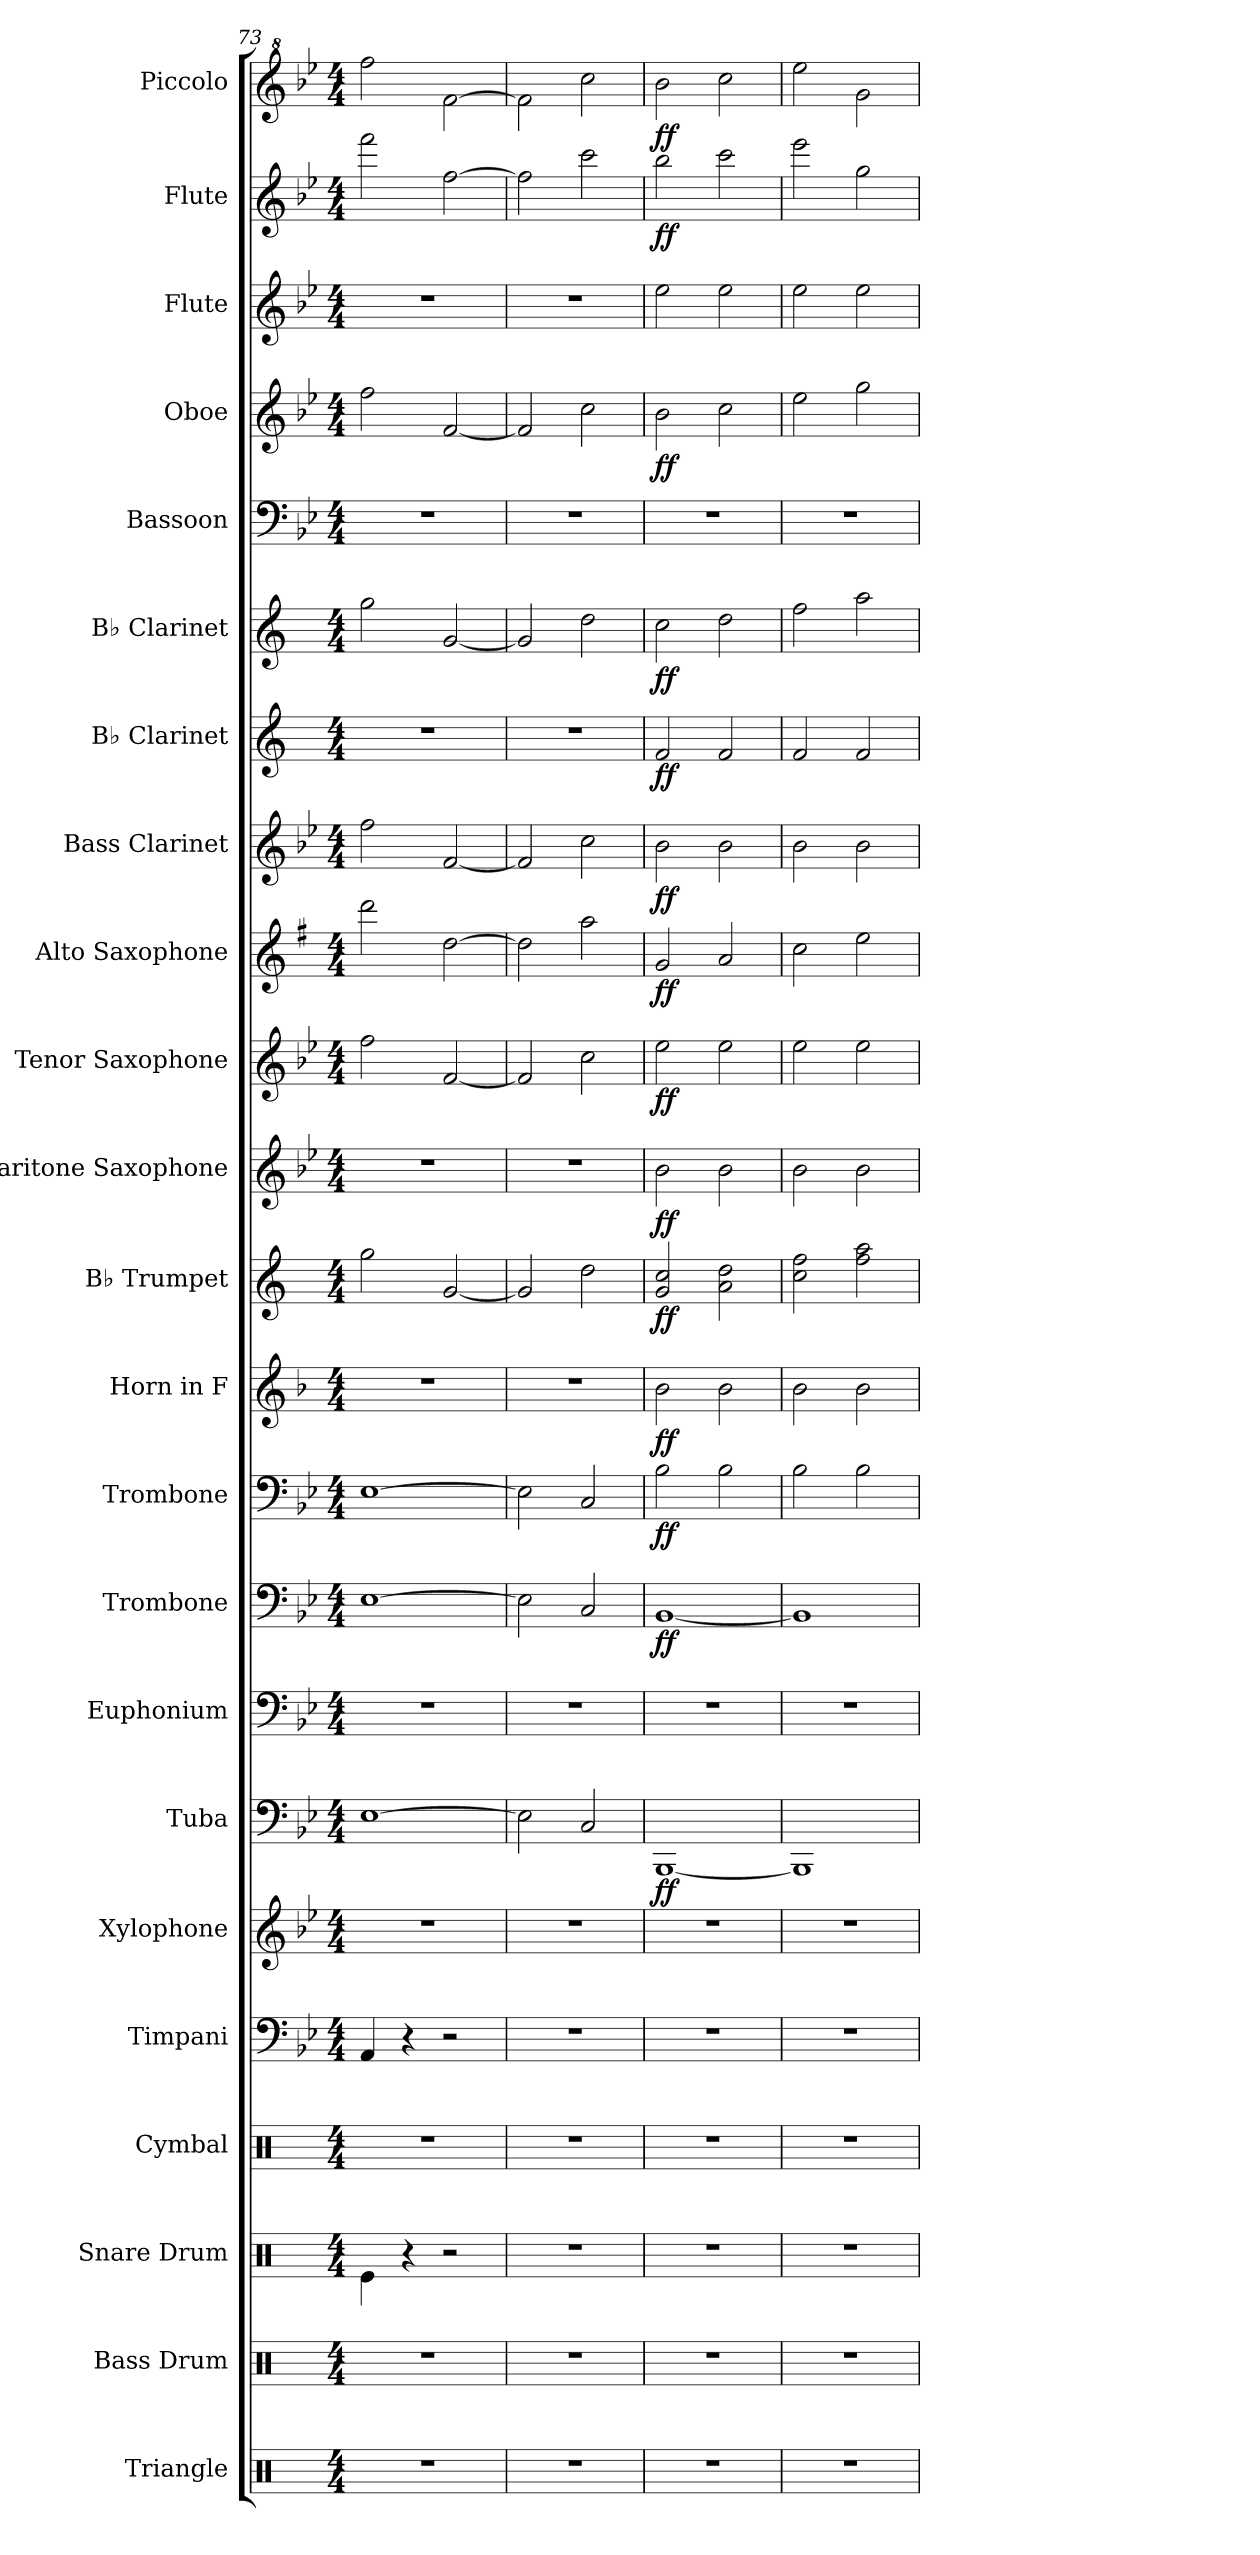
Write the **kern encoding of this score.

**kern	**kern	**kern	**kern	**kern	**kern	**kern	**dynam	**kern	**kern	**dynam	**kern	**dynam	**kern	**dynam	**kern	**dynam	**kern	**dynam	**kern	**dynam	**kern	**dynam	**kern	**dynam	**kern	**dynam	**kern	**dynam	**kern	**kern	**dynam	**kern	**kern	**dynam	**kern	**dynam
*part23	*part22	*part21	*part20	*part19	*part18	*part17	*part17	*part16	*part15	*part15	*part14	*part14	*part13	*part13	*part12	*part12	*part11	*part11	*part10	*part10	*part9	*part9	*part8	*part8	*part7	*part7	*part6	*part6	*part5	*part4	*part4	*part3	*part2	*part2	*part1	*part1
*staff23	*staff22	*staff21	*staff20	*staff19	*staff18	*staff17	*staff17	*staff16	*staff15	*staff15	*staff14	*staff14	*staff13	*staff13	*staff12	*staff12	*staff11	*staff11	*staff10	*staff10	*staff9	*staff9	*staff8	*staff8	*staff7	*staff7	*staff6	*staff6	*staff5	*staff4	*staff4	*staff3	*staff2	*staff2	*staff1	*staff1
*I"Triangle	*I"Bass Drum	*I"Snare Drum	*I"Cymbal	*I"Timpani	*I"Xylophone	*I"Tuba	*	*I"Euphonium	*I"Trombone	*	*I"Trombone	*	*I"Horn in F	*	*I"B♭ Trumpet	*	*I"Baritone Saxophone	*	*I"Tenor Saxophone	*	*I"Alto Saxophone	*	*I"Bass Clarinet	*	*I"B♭ Clarinet	*	*I"B♭ Clarinet	*	*I"Bassoon	*I"Oboe	*	*I"Flute	*I"Flute	*	*I"Piccolo	*
*I'Trgl.	*I'B. Dr.	*I'Sn. Dr.	*I'Cym.	*I'Timp.	*I'Xyl.	*I'Tba.	*	*I'Euph.	*I'Tbn.	*	*I'Tbn.	*	*	*	*I'B♭ Tpt.	*	*I'Bar. Sax.	*	*I'T. Sax.	*	*I'A. Sax.	*	*I'B. Cl.	*	*I'B♭ Cl.	*	*I'B♭ Cl.	*	*I'Bsn.	*I'Ob.	*	*I'Fl.	*I'Fl.	*	*I'Picc.	*
!!LO:PB:g=z
*clefX	*clefX	*clefX	*clefX	*clefF4	*clefG2	*clefF4	*	*clefF4	*clefF4	*	*clefF4	*	*clefG2	*	*clefG2	*	*clefG2	*	*clefG2	*	*clefG2	*	*clefG2	*	*clefG2	*	*clefG2	*	*clefF4	*clefG2	*	*clefG2	*clefG2	*	*clefG^2	*
*	*	*	*	*	*ITrd-7c-12	*	*	*	*	*	*	*	*ITrd4c7	*	*ITrd1c2	*	*ITrd12c21	*	*ITrd8c14	*	*ITrd5c9	*	*ITrd8c14	*	*ITrd1c2	*	*ITrd1c2	*	*	*	*	*	*	*	*ITrd-7c-12	*
*k[]	*k[]	*k[]	*k[]	*k[b-e-]	*k[b-e-]	*k[b-e-]	*	*k[b-e-]	*k[b-e-]	*	*k[b-e-]	*	*k[b-e-]	*	*k[b-e-]	*	*k[b-e-]	*	*k[b-e-]	*	*k[b-e-]	*	*k[b-e-]	*	*k[b-e-]	*	*k[b-e-]	*	*k[b-e-]	*k[b-e-]	*	*k[b-e-]	*k[b-e-]	*	*k[b-e-]	*
*M4/4	*M4/4	*M4/4	*M4/4	*M4/4	*M4/4	*M4/4	*	*M4/4	*M4/4	*	*M4/4	*	*M4/4	*	*M4/4	*	*M4/4	*	*M4/4	*	*M4/4	*	*M4/4	*	*M4/4	*	*M4/4	*	*M4/4	*M4/4	*	*M4/4	*M4/4	*	*M4/4	*
=73	=73	=73	=73	=73	=73	=73	=73	=73	=73	=73	=73	=73	=73	=73	=73	=73	=73	=73	=73	=73	=73	=73	=73	=73	=73	=73	=73	=73	=73	=73	=73	=73	=73	=73	=73	=73
1r	1r	4Re\	1r	4AA/	1r	[1E-	.	1r	[1E-	.	[1E-	.	1r	.	2ff\	.	1r	.	2f\	.	2ff\	.	2f\	.	1r	.	2ff\	.	1r	2ff\	.	1r	2fff\	.	2ffff\	.
.	.	4r	.	4r	.	.	.	.	.	.	.	.	.	.	.	.	.	.	.	.	.	.	.	.	.	.	.	.	.	.	.	.	.	.	.	.
.	.	2r	.	2r	.	.	.	.	.	.	.	.	.	.	[2f/	.	.	.	[2F/	.	[2f\	.	[2F/	.	.	.	[2f/	.	.	[2f/	.	.	[2ff\	.	[2fff\	.
=74	=74	=74	=74	=74	=74	=74	=74	=74	=74	=74	=74	=74	=74	=74	=74	=74	=74	=74	=74	=74	=74	=74	=74	=74	=74	=74	=74	=74	=74	=74	=74	=74	=74	=74	=74	=74
1r	1r	1r	1r	1r	1r	2E-\]	.	1r	2E-\]	.	2E-\]	.	1r	.	2f/]	.	1r	.	2F/]	.	2f\]	.	2F/]	.	1r	.	2f/]	.	1r	2f/]	.	1r	2ff\]	.	2fff\]	.
.	.	.	.	.	.	2C/	.	.	2C/	.	2C/	.	.	.	2cc\	.	.	.	2c\	.	2cc\	.	2c\	.	.	.	2cc\	.	.	2cc\	.	.	2ccc\	.	2cccc\	.
=75	=75	=75	=75	=75	=75	=75	=75	=75	=75	=75	=75	=75	=75	=75	=75	=75	=75	=75	=75	=75	=75	=75	=75	=75	=75	=75	=75	=75	=75	=75	=75	=75	=75	=75	=75	=75
!	!	!	!	!	!	!	!LO:DY:b	!	!	!LO:DY:b	!	!LO:DY:b	!	!LO:DY:b	!	!LO:DY:b	!	!LO:DY:b	!	!LO:DY:b	!	!LO:DY:b	!	!LO:DY:b	!	!LO:DY:b	!	!LO:DY:b	!	!	!LO:DY:b	!	!	!LO:DY:b	!	!LO:DY:b
1r	1r	1r	1r	1r	1r	[1BBB-	ff	1r	[1BB-	ff	2B-\	ff	2e-\	ff	2f/ 2b-/	ff	2B-\	ff	2e-\	ff	2B-/	ff	2B-\	ff	2e-/	ff	2b-\	ff	1r	2b-\	ff	2ee-\	2bb-\	ff	2bbb-\	ff
.	.	.	.	.	.	.	.	.	.	.	2B-\	.	2e-\	.	2g\ 2cc\	.	2B-\	.	2e-\	.	2c/	.	2B-\	.	2e-/	.	2cc\	.	.	2cc\	.	2ee-\	2ccc\	.	2cccc\	.
=76	=76	=76	=76	=76	=76	=76	=76	=76	=76	=76	=76	=76	=76	=76	=76	=76	=76	=76	=76	=76	=76	=76	=76	=76	=76	=76	=76	=76	=76	=76	=76	=76	=76	=76	=76	=76
1r	1r	1r	1r	1r	1r	1BBB-]	.	1r	1BB-]	.	2B-\	.	2e-\	.	2b-\ 2ee-\	.	2B-\	.	2e-\	.	2e-\	.	2B-\	.	2e-/	.	2ee-\	.	1r	2ee-\	.	2ee-\	2eee-\	.	2eeee-\	.
.	.	.	.	.	.	.	.	.	.	.	2B-\	.	2e-\	.	2ee-\ 2gg\	.	2B-\	.	2e-\	.	2g\	.	2B-\	.	2e-/	.	2gg\	.	.	2gg\	.	2ee-\	2gg\	.	2ggg\	.
=	=	=	=	=	=	=	=	=	=	=	=	=	=	=	=	=	=	=	=	=	=	=	=	=	=	=	=	=	=	=	=	=	=	=	=	=
*-	*-	*-	*-	*-	*-	*-	*-	*-	*-	*-	*-	*-	*-	*-	*-	*-	*-	*-	*-	*-	*-	*-	*-	*-	*-	*-	*-	*-	*-	*-	*-	*-	*-	*-	*-	*-
